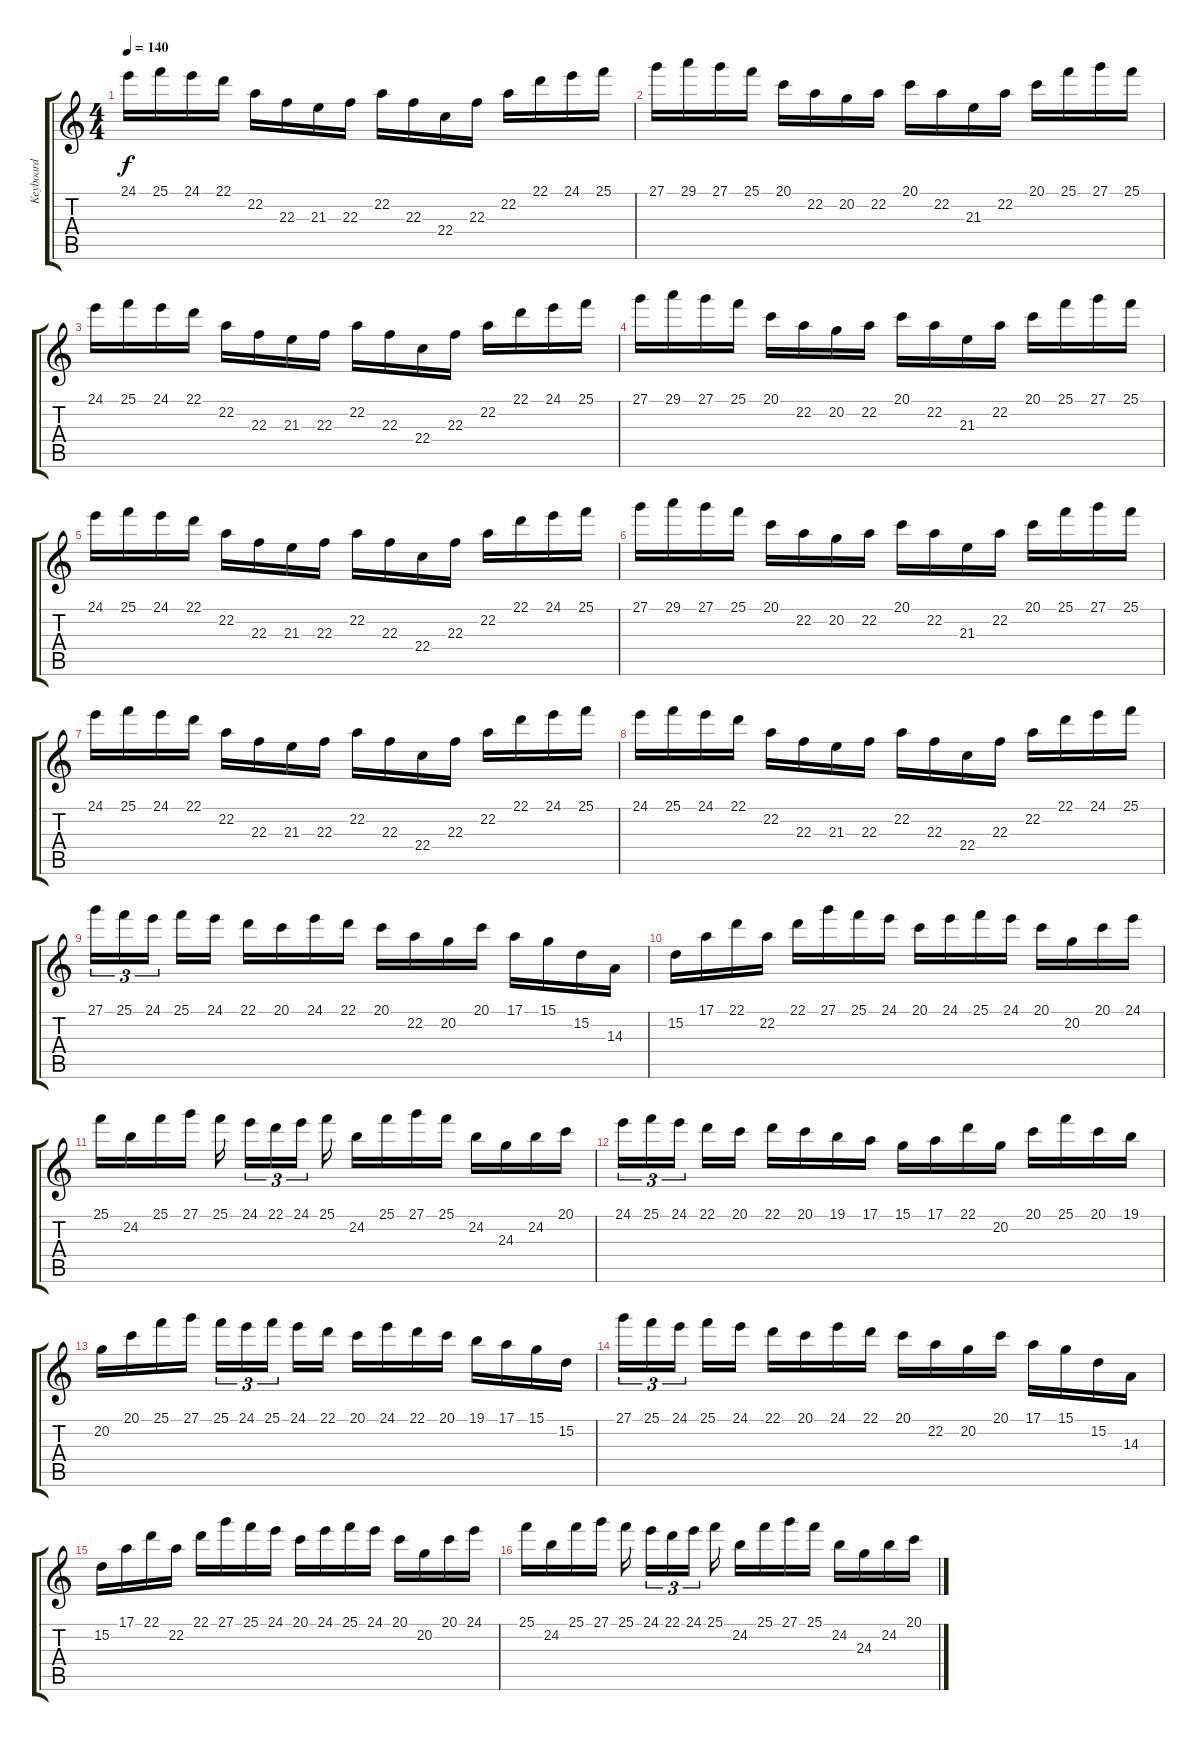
\track ("Keyboard" "Keyboard") {instrument acousticgrandpiano}
\staff {score tabs}
\tuning (E4 B3 G3 D3 A2 E2) {hide}
\ts (4 4)
\tempo 140
\clef g2
\ks c
24.1.16{dy f volume 9 balance 0} 25.1.16 24.1.16 22.1.16 22.2.16 22.3.16 21.3.16 22.3.16 22.2.16 22.3.16 22.4.16 22.3.16 22.2.16 22.1.16 24.1.16 25.1.16 |
27.1.16 29.1.16 27.1.16 25.1.16 20.1.16 22.2.16 20.2.16 22.2.16 20.1.16 22.2.16 21.3.16 22.2.16 20.1.16 25.1.16 27.1.16 25.1.16 |
24.1.16 25.1.16 24.1.16 22.1.16 22.2.16 22.3.16 21.3.16 22.3.16 22.2.16 22.3.16 22.4.16 22.3.16 22.2.16 22.1.16 24.1.16 25.1.16 |
27.1.16 29.1.16 27.1.16 25.1.16 20.1.16 22.2.16 20.2.16 22.2.16 20.1.16 22.2.16 21.3.16 22.2.16 20.1.16 25.1.16 27.1.16 25.1.16 |
24.1.16 25.1.16 24.1.16 22.1.16 22.2.16 22.3.16 21.3.16 22.3.16 22.2.16 22.3.16 22.4.16 22.3.16 22.2.16 22.1.16 24.1.16 25.1.16 |
27.1.16 29.1.16 27.1.16 25.1.16 20.1.16 22.2.16 20.2.16 22.2.16 20.1.16 22.2.16 21.3.16 22.2.16 20.1.16 25.1.16 27.1.16 25.1.16 |
24.1.16 25.1.16 24.1.16 22.1.16 22.2.16 22.3.16 21.3.16 22.3.16 22.2.16 22.3.16 22.4.16 22.3.16 22.2.16 22.1.16 24.1.16 25.1.16 |
24.1.16 25.1.16 24.1.16 22.1.16 22.2.16 22.3.16 21.3.16 22.3.16 22.2.16 22.3.16 22.4.16 22.3.16 22.2.16 22.1.16 24.1.16 25.1.16 |
27.1.16{tu (3 2) volume 11} 25.1.16{tu (3 2)} 24.1.16{tu (3 2)} 25.1.16 24.1.16 22.1.16 20.1.16 24.1.16 22.1.16 20.1.16 22.2.16 20.2.16 20.1.16 17.1.16 15.1.16 15.2.16 14.3.16 |
15.2.16 17.1.16 22.1.16 22.2.16 22.1.16 27.1.16 25.1.16 24.1.16 20.1.16 24.1.16 25.1.16 24.1.16 20.1.16 20.2.16 20.1.16 24.1.16 |
25.1.16 24.2.16 25.1.16 27.1.16 25.1.16 24.1.16{tu (3 2)} 22.1.16{tu (3 2)} 24.1.16{tu (3 2)} 25.1.16 24.2.16 25.1.16 27.1.16 25.1.16 24.2.16 24.3.16 24.2.16 20.1.16 |
24.1.16{tu (3 2)} 25.1.16{tu (3 2)} 24.1.16{tu (3 2)} 22.1.16 20.1.16 22.1.16 20.1.16 19.1.16 17.1.16 15.1.16 17.1.16 22.1.16 20.2.16 20.1.16 25.1.16 20.1.16 19.1.16 |
20.2.16 20.1.16 25.1.16 27.1.16 25.1.16{tu (3 2)} 24.1.16{tu (3 2)} 25.1.16{tu (3 2)} 24.1.16 22.1.16 20.1.16 24.1.16 22.1.16 20.1.16 19.1.16 17.1.16 15.1.16 15.2.16 |
27.1.16{tu (3 2)} 25.1.16{tu (3 2)} 24.1.16{tu (3 2)} 25.1.16 24.1.16 22.1.16 20.1.16 24.1.16 22.1.16 20.1.16 22.2.16 20.2.16 20.1.16 17.1.16 15.1.16 15.2.16 14.3.16 |
15.2.16 17.1.16 22.1.16 22.2.16 22.1.16 27.1.16 25.1.16 24.1.16 20.1.16 24.1.16 25.1.16 24.1.16 20.1.16 20.2.16 20.1.16 24.1.16 |
25.1.16 24.2.16 25.1.16 27.1.16 25.1.16 24.1.16{tu (3 2)} 22.1.16{tu (3 2)} 24.1.16{tu (3 2)} 25.1.16 24.2.16 25.1.16 27.1.16 25.1.16 24.2.16 24.3.16 24.2.16 20.1.16
